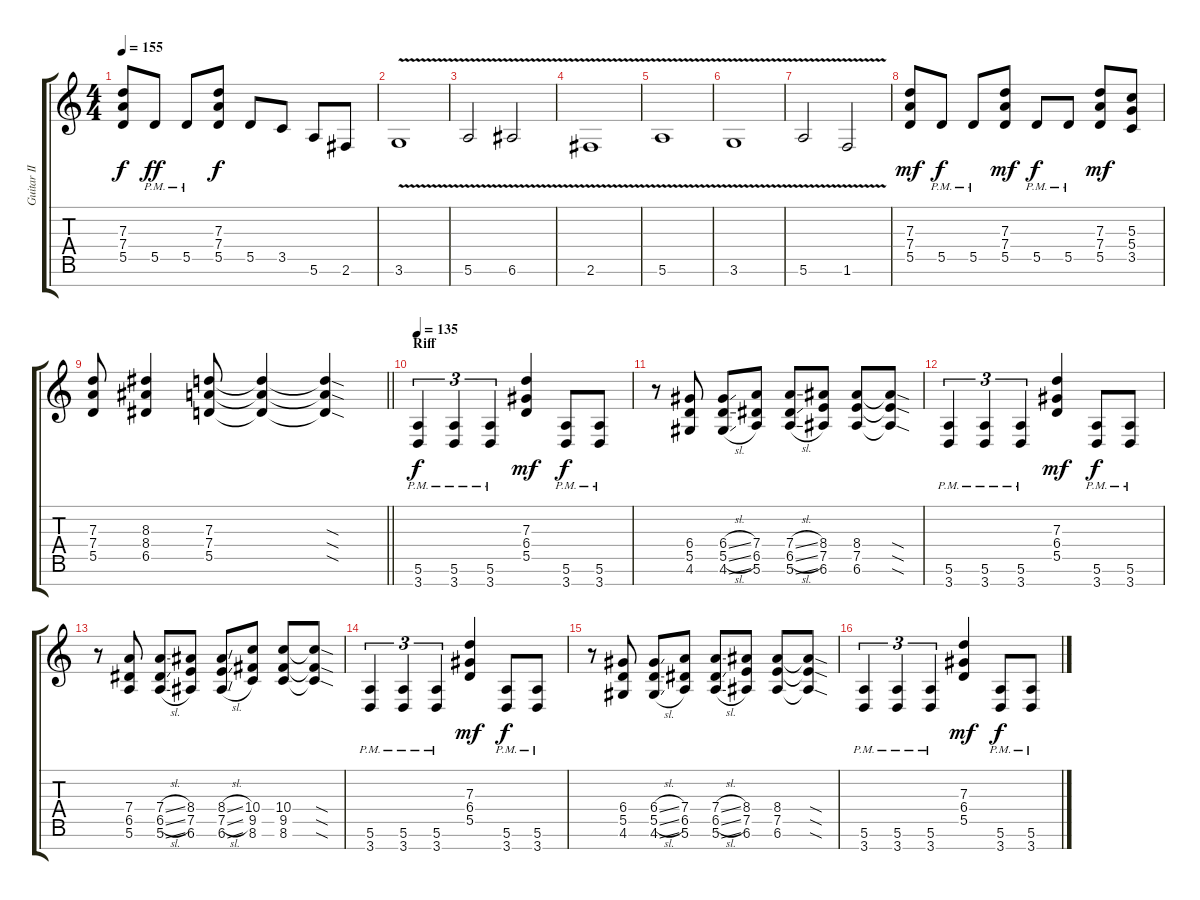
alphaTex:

\track ("Guitar II" "Guitar II") {instrument distortionguitar}
\staff {score tabs}
\tuning (E4 B3 G3 D3 A2 E2 B1) {hide}
\ts (4 4)
\tempo 155
\clef g2
\ks c
(7.3 7.4 5.5).8{dy f} 5.5{pm}.8{dy ff} 5.5{pm}.8 (7.3 7.4 5.5).8{dy f} 5.5.8 3.5.8 5.6.8 2.6.8 |
3.6{v}.1{volume 16} |
5.6{v}.2 6.6{v}.2 |
2.6{v}.1 |
5.6{v}.1 |
3.6{v}.1 |
5.6{v}.2 1.6{v}.2 |
(7.3 7.4 5.5).8{dy mf volume 13} 5.5{pm}.8{dy f} 5.5{pm}.8 (7.3 7.4 5.5).8{dy mf} 5.5{pm}.8{dy f} 5.5{pm}.8 (7.3 7.4 5.5).8{dy mf} (5.3 5.4 3.5).8 |
\barLineRight lightlight
(7.3 7.4 5.5).8 (8.3 8.4 6.5).4 (7.3 7.4 5.5).8 (7.3{t} 7.4{t} 5.5{t}).4 (7.3{sod t} 7.4{sod t} 5.5{sod t}).4 |
\section ("" "Riff")
\tempo 135
(5.6{pm} 3.7{pm}).4{tu (3 2) dy f} (5.6{pm} 3.7{pm}).4{tu (3 2)} (5.6{pm} 3.7{pm}).4{tu (3 2)} (7.3 6.4 5.5).4{dy mf} (5.6{pm} 3.7{pm}).8{dy f} (5.6{pm} 3.7{pm}).8 |
r.8 (6.4 5.5 4.6).8 (6.4{sl} 5.5{sl} 4.6{sl}).8 (7.4 6.5 5.6).8 (7.4{sl} 6.5{sl} 5.6{sl}).8 (8.4 7.5 6.6).8 (8.4 7.5 6.6).8 (8.4{sod t} 7.5{sod t} 6.6{sod t}).8 |
(5.6{pm} 3.7{pm}).4{tu (3 2)} (5.6{pm} 3.7{pm}).4{tu (3 2)} (5.6{pm} 3.7{pm}).4{tu (3 2)} (7.3 6.4 5.5).4{dy mf} (5.6{pm} 3.7{pm}).8{dy f} (5.6{pm} 3.7{pm}).8 |
r.8 (7.4 6.5 5.6).8 (7.4{sl} 6.5{sl} 5.6{sl}).8 (8.4 7.5 6.6).8 (8.4{sl} 7.5{sl} 6.6{sl}).8 (10.4 9.5 8.6).8 (10.4 9.5 8.6).8 (10.4{sod t} 9.5{sod t} 8.6{sod t}).8 |
(5.6{pm} 3.7{pm}).4{tu (3 2)} (5.6{pm} 3.7{pm}).4{tu (3 2)} (5.6{pm} 3.7{pm}).4{tu (3 2)} (7.3 6.4 5.5).4{dy mf} (5.6{pm} 3.7{pm}).8{dy f} (5.6{pm} 3.7{pm}).8 |
r.8 (6.4 5.5 4.6).8 (6.4{sl} 5.5{sl} 4.6{sl}).8 (7.4 6.5 5.6).8 (7.4{sl} 6.5{sl} 5.6{sl}).8 (8.4 7.5 6.6).8 (8.4 7.5 6.6).8 (8.4{sod t} 7.5{sod t} 6.6{sod t}).8 |
(5.6{pm} 3.7{pm}).4{tu (3 2)} (5.6{pm} 3.7{pm}).4{tu (3 2)} (5.6{pm} 3.7{pm}).4{tu (3 2)} (7.3 6.4 5.5).4{dy mf} (5.6{pm} 3.7{pm}).8{dy f} (5.6{pm} 3.7{pm}).8
